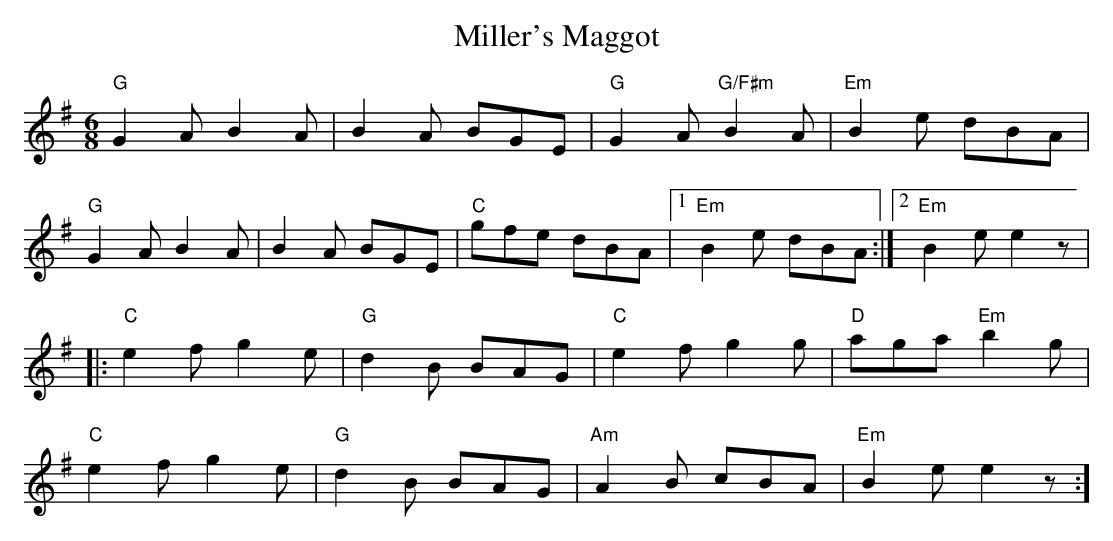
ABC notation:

X:1
T:Miller's Maggot
M:6/8
L:1/8
K:G
"G"G2A B2A|B2A BGE|"G"G2A "G/F#m"B2A|"Em"B2e dBA|
"G"G2A B2A|B2A BGE|"C"gfe dBA|1"Em"B2e dBA:|2"Em"B2e e2z|
|:"C"e2f g2e|"G"d2B BAG|"C"e2f g2g|"D"aga "Em"b2g|
"C"e2f g2e|"G"d2B BAG|"Am"A2B cBA|"Em"B2e e2z:]
